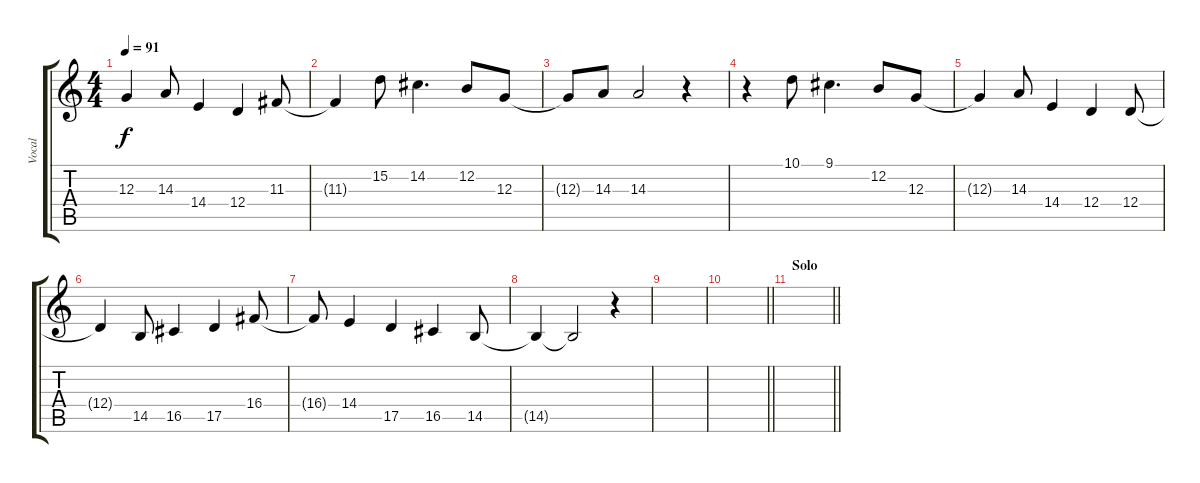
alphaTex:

\track ("Vocal" "Vocal") {instrument flute}
\staff {score tabs}
\tuning (E4 B3 G3 D3 A2 E2) {hide}
\ts (4 4)
\tempo 91
\clef g2
\ks c
12.3{t}.4{dy f} 14.3.8 14.4.4 12.4.4 11.3.8 |
11.3{t}.4 15.2.8 14.2.4{d} 12.2.8 12.3.8 |
12.3{t}.8 14.3.8 14.3.2 r.4 |
r.4 10.1.8 9.1.4{d} 12.2.8 12.3.8 |
12.3{t}.4 14.3.8 14.4.4 12.4.4 12.4.8 |
12.4{t}.4 14.5.8 16.5.4 17.5.4 16.4.8 |
16.4{t}.8 14.4.4 17.5.4 16.5.4 14.5.8 |
14.5{t}.4 14.5{t}.2 r.4 |
|
\barLineRight lightlight
|
\section ("" "Solo")
\barLineRight lightlight
